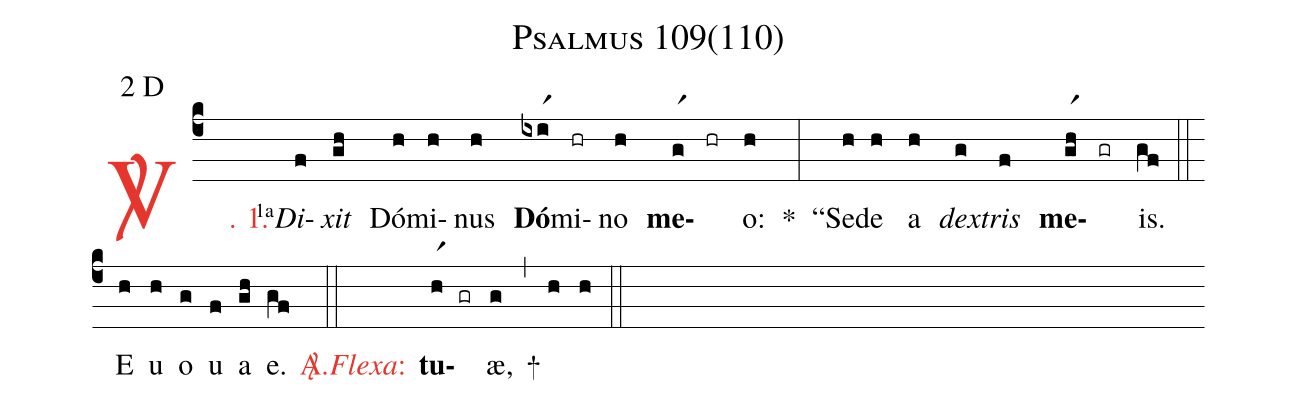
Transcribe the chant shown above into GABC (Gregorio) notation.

name: Psalmus 109(110);
mode: 2;
mode-differentia: D;
%%
(c4)

<c><sp>V/</sp>. 1.</c>() <v>\VSup{1a}</v><i>Di</i>(f)<i>xit</i>(gh) Dó(h)mi(h)nus(h) <b>Dó</b>(ixir1)mi(hr)no(h) <b>me</b>(gr1)(hr)o:(h) *(:) “Se(h)de(h) a(h) <i>dex</i>(g)<i>tris</i>(f) <b>me</b>(gr1h)(gr)is.(gf)

(::)

<eu>E(h) u(h) o(g) u(f) a(gh) e.</eu>(gf)

<c><sp>A/</sp>.</c>(::)

<nlba><c><i>Flexa</i>:</c>() <b>tu</b></nlba>(hr1)(gr)æ,(g) +(,) (h) (h)

(::)
